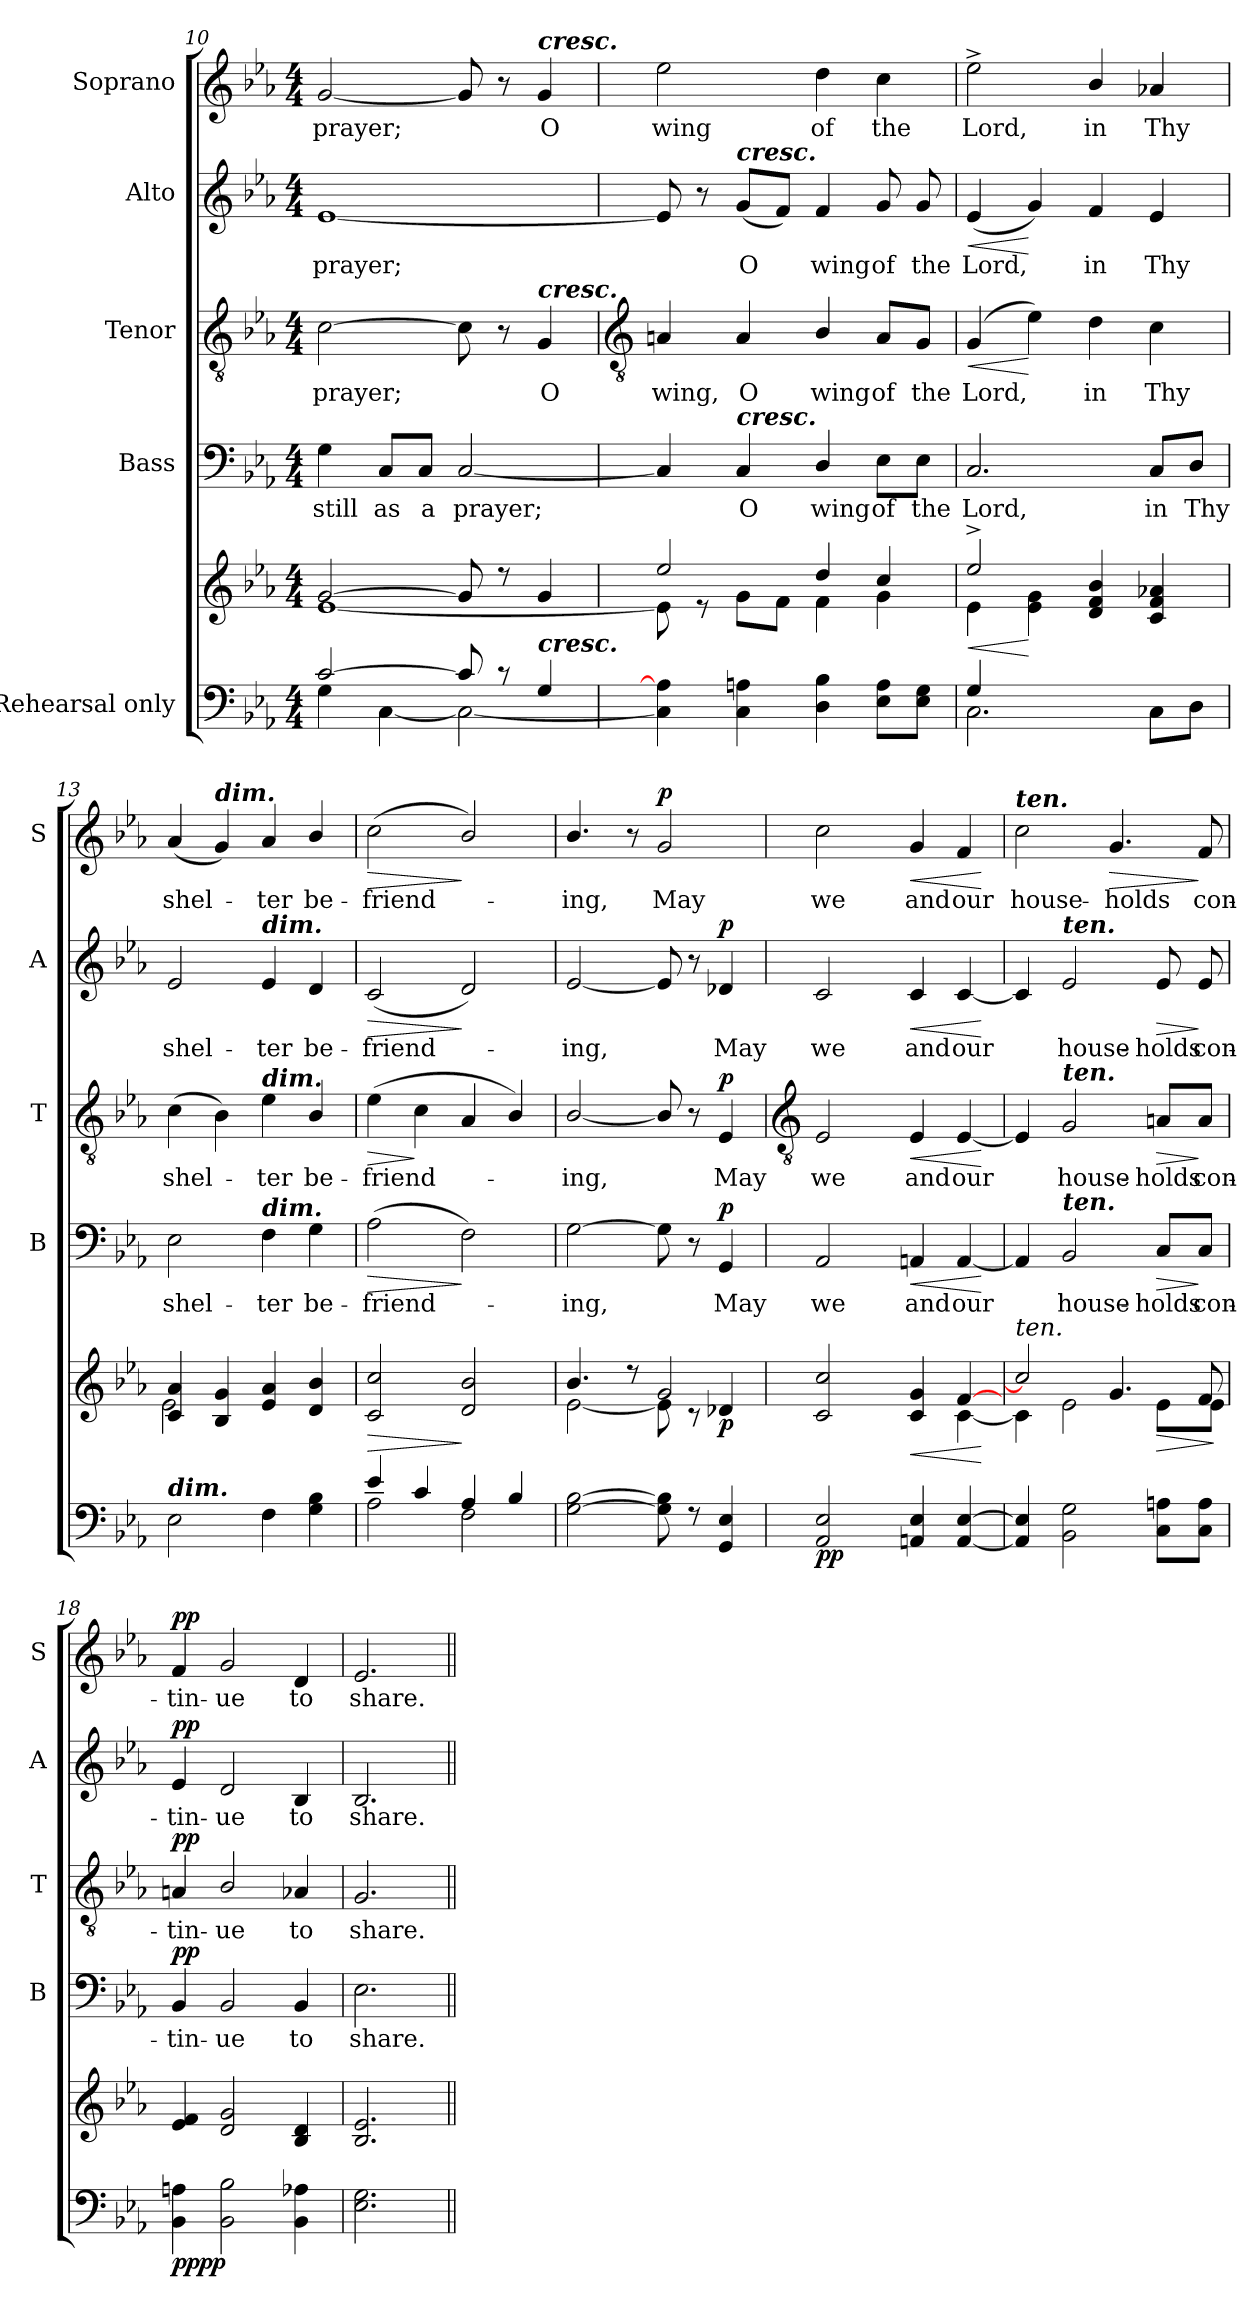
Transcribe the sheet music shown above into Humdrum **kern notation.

**kern	**kern	**dynam	**kern	**text	**dynam	**kern	**text	**dynam	**kern	**text	**dynam	**kern	**text	**dynam
*part5	*part5	*part5	*part4	*part4	*part4	*part3	*part3	*part3	*part2	*part2	*part2	*part1	*part1	*part1
*staff6	*staff5	*staff5/6	*staff4	*staff4	*staff4	*staff3	*staff3	*staff3	*staff2	*staff2	*staff2	*staff1	*staff1	*staff1
*I"Rehearsal only	*	*	*I"Bass	*	*	*I"Tenor	*	*	*I"Alto	*	*	*I"Soprano	*	*
*	*	*	*I'B	*	*	*I'T	*	*	*I'A	*	*	*I'S	*	*
*clefF4	*clefG2	*	*clefF4	*	*	*clefGv2	*	*	*clefG2	*	*	*clefG2	*	*
*k[b-e-a-]	*k[b-e-a-]	*	*k[b-e-a-]	*	*	*k[b-e-a-]	*	*	*k[b-e-a-]	*	*	*k[b-e-a-]	*	*
*E-:	*E-:	*	*E-:	*	*	*E-:	*	*	*E-:	*	*	*E-:	*	*
*M4/4	*M4/4	*	*M4/4	*	*	*M4/4	*	*	*M4/4	*	*	*M4/4	*	*
=10	=10	=10	=10	=10	=10	=10	=10	=10	=10	=10	=10	=10	=10	=10
*^	*^	*	*	*	*	*	*	*	*	*	*	*	*	*
!	!	!	!	!	!	!LO:LY:b	!	!	!LO:LY:b	!	!	!LO:LY:b	!	!	!LO:LY:b	!
[2c/	4G\	[2g/	[1e-\	.	4G\	still	.	[2c\	prayer;	.	[1e-	prayer;	.	[2g/	prayer;	.
!	!	!	!	!	!	!LO:LY:b	!	!	!	!	!	!	!	!	!	!
.	[4C\	.	.	.	8C/L	as	.	.	.	.	.	.	.	.	.	.
!	!	!	!	!	!	!LO:LY:b	!	!	!	!	!	!	!	!	!	!
.	.	.	.	.	8C/J	a	.	.	.	.	.	.	.	.	.	.
!	!	!	!	!	!	!LO:LY:b	!	!	!	!	!	!	!	!	!	!
8c/]	2C\_	8g/]	.	.	[2C/	prayer;	.	8c\]	.	.	.	.	.	8g/]	.	.
8r	.	8r	.	.	.	.	.	8r	.	.	.	.	.	8r	.	.
!	!	!	!	!	!	!	!	!	!	!	!	!	!	!LO:TX:a:Bi:t=cresc.	!	!
!	!	!	!	!	!	!	!	!LO:TX:a:Bi:t=cresc.	!	!	!	!	!	!	!	!
!LO:TX:a:Bi:t=cresc.	!	!	!	!	!	!	!	!	!	!	!	!	!	!	!	!
!	!	!	!	!	!	!	!	!	!LO:LY:b	!	!	!	!	!	!LO:LY:b	!
4G/	.	4g/	.	.	.	.	.	4G/	O	.	.	.	.	4g/	O	.
!!LO:LB:g=z
=11	=11	=11	=11	=11	=11	=11	=11	=11	=11	=11	=11	=11	=11	=11	=11	=11
*	*	*	*	*	*	*	*	*clefGv2	*	*	*	*	*	*	*	*
!	!	!	!	!	!	!	!	!	!LO:LY:b	!	!	!	!	!	!LO:LY:b	!
4C\] 4An\]	4ryy	2ee-/	8e-\]	.	4C/]	.	.	4An/	wing,	.	8e-/]	.	.	2ee-\	wing	.
.	.	.	8r	.	.	.	.	.	.	.	8r	.	.	.	.	.
!	!	!	!	!	!	!	!	!	!	!	!LO:TX:a:Bi:t=cresc.	!	!	!	!	!
!	!	!	!	!	!LO:TX:a:Bi:t=cresc.	!	!	!	!	!	!	!	!	!	!	!
!	!	!	!	!	!	!LO:LY:b	!	!	!LO:LY:b	!	!	!LO:LY:b	!	!	!	!
4C\ 4A\	4ryy	.	8g\L	.	4C/	O	.	4A/	O	.	(<8g/L	O	.	.	.	.
.	.	.	8f\J	.	.	.	.	.	.	.	8f/J)	.	.	.	.	.
!	!	!	!	!	!	!LO:LY:b	!	!	!LO:LY:b	!	!	!LO:LY:b	!	!	!LO:LY:b	!
4D\ 4B-\	4ryy	4dd/	4f\	.	4D/	wing	.	4B-/	wing	.	4f/	wing	.	4dd\	of	.
!	!	!	!	!	!	!LO:LY:b	!	!	!LO:LY:b	!	!	!LO:LY:b	!	!	!LO:LY:b	!
8E-\ 8A\L	4ryy	4cc/	4g\	.	8E-\L	of	.	8A/L	of	.	8g/	of	.	4cc\	the	.
!	!	!	!	!	!	!LO:LY:b	!	!	!LO:LY:b	!	!	!LO:LY:b	!	!	!	!
8E-\ 8G\J	.	.	.	.	8E-\J	the	.	8G/J	the	.	8g/	the	.	.	.	.
=12	=12	=12	=12	=12	=12	=12	=12	=12	=12	=12	=12	=12	=12	=12	=12	=12
!	!	!	!	!LO:HP:b	!	!LO:LY:b	!	!	!LO:LY:b	!LO:HP:b	!	!LO:LY:b	!LO:HP:b	!	!LO:LY:b	!
4G/	2.C\	2ee-^/	4e-\	<	2.C/	Lord,	.	(4G/	Lord,	<	(<4e-/	Lord,	<	2ee-^\	Lord,	.
4ryy	.	.	4e-\ 4g\	[	.	.	.	4e-\)	.	[	4g/)	.	[	.	.	.
!	!	!	!	!	!	!	!	!	!LO:LY:b	!	!	!LO:LY:b	!	!	!LO:LY:b	!
4ryy	.	4d/ 4f/ 4b-/	2ryy	.	.	.	.	4d\	in	.	4f/	in	.	4b-/	in	.
!	!	!	!	!	!	!LO:LY:b	!	!	!LO:LY:b	!	!	!LO:LY:b	!	!	!LO:LY:b	!
8ryy	8C\L	4c/ 4f/ 4a-X/	.	.	8C/L	in	.	4c\	Thy	.	4e-/	Thy	.	4a-X/	Thy	.
!	!	!	!	!	!	!LO:LY:b	!	!	!	!	!	!	!	!	!	!
8ryy	8D\J	.	.	.	8D/J	Thy	.	.	.	.	.	.	.	.	.	.
=13	=13	=13	=13	=13	=13	=13	=13	=13	=13	=13	=13	=13	=13	=13	=13	=13
!LO:TX:a:Bi:t=dim.	!	!	!	!	!	!	!	!	!	!	!	!	!	!	!	!
!	!	!	!	!	!	!LO:LY:b	!	!	!LO:LY:b	!	!	!LO:LY:b	!	!	!LO:LY:b	!
2E-\	4ryy	4c/ 4a-/	2e-\	.	2E-\	shel-	.	(>4c\	shel-	.	2e-/	shel-	.	(<4a-/	shel-	.
!	!	!	!	!	!	!	!	!	!	!	!	!	!	!LO:TX:a:Bi:t=dim.	!	!
.	4ryy	4B-/ 4g/	.	.	.	.	.	4B-\)	.	.	.	.	.	4g/)	.	.
!	!	!	!	!	!	!	!	!	!	!	!LO:TX:a:Bi:t=dim.	!	!	!	!	!
!	!	!	!	!	!	!	!	!LO:TX:a:Bi:t=dim.	!	!	!	!	!	!	!	!
!	!	!	!	!	!LO:TX:a:Bi:t=dim.	!	!	!	!	!	!	!	!	!	!	!
!	!	!	!	!	!	!LO:LY:b	!	!	!LO:LY:b	!	!	!LO:LY:b	!	!	!LO:LY:b	!
4F\	2ryy	4e-/ 4a-/	4ryy	.	4F\	-ter	.	4e-\	ter	.	4e-/	-ter	.	4a-/	ter	.
!	!	!	!	!	!	!LO:LY:b	!	!	!LO:LY:b	!	!	!LO:LY:b	!	!	!LO:LY:b	!
4G\ 4B-\	.	4d/ 4b-/	4ryy	.	4G\	be-	.	4B-/	be-	.	4d/	be-	.	4b-/	be-	.
=14	=14	=14	=14	=14	=14	=14	=14	=14	=14	=14	=14	=14	=14	=14	=14	=14
!	!	!	!	!LO:HP:b	!	!LO:LY:b	!LO:HP:b	!	!LO:LY:b	!LO:HP:b	!	!LO:LY:b	!LO:HP:b	!	!LO:LY:b	!LO:HP:b
4e-/	2A-\	2c/ 2cc/	4ryy	>	(>2A-\	-friend-	>	(>4e-\	-friend-	>	(<2c/	-friend-	>	(<2cc\	-friend-	>
4c/	.	.	4ryy	.	.	.	.	4c\	.	]	.	.	.	.	.	.
4A-/	2F\	2d/ 2b-/	4ryy	]	2F\)	.	]	4A-/	.	.	2d/)	.	]	2b-/)	.	]
4B-/	.	.	4ryy	.	.	.	.	4B-/)	.	.	.	.	.	.	.	.
=15	=15	=15	=15	=15	=15	=15	=15	=15	=15	=15	=15	=15	=15	=15	=15	=15
!	!	!	!	!	!	!LO:LY:b	!	!	!LO:LY:b	!	!	!LO:LY:b	!	!	!LO:LY:b	!
[2G\ [2B-\	1ryy	4.b-/	[2e-\	.	[2G\	ing,	.	[2B-/	ing,	.	[2e-/	ing,	.	4.b-/	ing,	.
.	.	8r	.	.	.	.	.	.	.	.	.	.	.	8r	.	.
!	!	!	!	!	!	!	!	!	!	!	!	!	!	!	!LO:LY:b	!LO:DY:b
8G\] 8B-\]	.	2g/	8e-\]	.	8G\]	.	.	8B-/]	.	.	8e-/]	.	.	2g/	May	p
8r	.	.	8r	.	8r	.	.	8r	.	.	8r	.	.	.	.	.
!	!	!	!	!LO:DY:b	!	!LO:LY:b	!LO:DY:b	!	!LO:LY:b	!LO:DY:b	!	!LO:LY:b	!LO:DY:b	!	!	!
4GG/ 4E-/	.	.	4d-X/	p	4GG/	May	p	4E-/	May	p	4d-X/	May	p	.	.	.
!!LO:LB:g=z
=16	=16	=16	=16	=16	=16	=16	=16	=16	=16	=16	=16	=16	=16	=16	=16	=16
*	*	*	*	*	*	*	*	*clefGv2	*	*	*	*	*	*	*	*
!	!	!	!	!LO:DY:b=2	!	!LO:LY:b	!	!	!LO:LY:b	!	!	!LO:LY:b	!	!	!LO:LY:b	!
!	!	!	!	!LO:DY:n=1:b	!	!	!	!	!	!	!	!	!	!	!	!
2AA-/ 2E-/	1ryy	2c/ 2cc/	4ryy	p p	2AA-/	we	.	2E-/	we	.	2c/	we	.	2cc\	we	.
.	.	.	4ryy	.	.	.	.	.	.	.	.	.	.	.	.	.
!	!	!	!	!LO:HP:b	!	!LO:LY:b	!LO:HP:b	!	!LO:LY:b	!LO:HP:b	!	!LO:LY:b	!LO:HP:b	!	!LO:LY:b	!LO:HP:b
4AAn/ 4E-/	.	4c/ 4g/	4ryy	<	4AAn/	and	<	4E-/	and	<	4c/	and	<	4g/	and	<
!	!	!	!	!	!	!LO:LY:b	!	!	!LO:LY:b	!	!	!LO:LY:b	!	!	!LO:LY:b	!
[4AA/ [4E-/	.	[4f/	[4c\	.	[4AA/	our	.	[4E-/	our	.	[4c/	our	.	4f/	our	.
*v	*v	*	*	*	*	*	*	*	*	*	*	*	*	*	*	*
*	*v	*v	*	*	*	*	*	*	*	*	*	*	*	*	*
.	.	[	.	.	[	.	.	[	.	.	[	.	.	[
=17	=17	=17	=17	=17	=17	=17	=17	=17	=17	=17	=17	=17	=17	=17
*^	*^	*	*	*	*	*	*	*	*	*	*	*	*	*
!	!	!	!	!	!	!	!	!	!	!	!	!	!	!LO:TX:a:Bi:t=ten.	!	!
!	!	!LO:TX:a:i:t=ten.	!	!	!	!	!	!	!	!	!	!	!	!	!	!
!	!	!	!	!	!	!	!	!	!	!	!	!	!	!	!LO:LY:b	!
4AA/] 4E-/]	1ryy	2cc/]	4c\]	.	4AA/]	.	.	4E-/]	.	.	4c/]	.	.	2cc\	house-	.
!	!	!	!	!	!	!	!	!	!	!	!LO:TX:a:Bi:t=ten.	!	!	!	!	!
!	!	!	!	!	!	!	!	!LO:TX:a:Bi:t=ten.	!	!	!	!	!	!	!	!
!	!	!	!	!	!LO:TX:a:Bi:t=ten.	!	!	!	!	!	!	!	!	!	!	!
!	!	!	!	!	!	!LO:LY:b	!	!	!LO:LY:b	!	!	!LO:LY:b	!	!	!	!
2BB-\ 2G\	.	.	2e-\	.	2BB-/	house-	.	2G/	house-	.	2e-/	house-	.	.	.	.
!	!	!	!	!	!	!	!	!	!	!	!	!	!	!	!LO:LY:b	!LO:HP:b
.	.	4.g/	.	.	.	.	.	.	.	.	.	.	.	4.g/	-holds	>
!	!	!	!	!LO:HP:b	!	!LO:LY:b	!LO:HP:b	!	!LO:LY:b	!LO:HP:b	!	!LO:LY:b	!LO:HP:b	!	!	!
8C\ 8An\L	.	.	8e-\L	>	8C/L	-holds	>	8An/L	-holds	>	8e-/	-holds	>	.	.	.
!	!	!	!	!	!	!LO:LY:b	!	!	!LO:LY:b	!	!	!LO:LY:b	!	!	!LO:LY:b	!
8C\ 8A\J	.	8f/	8e-\J	.	8C/J	con-	]	8A/J	con-	]	8e-/	con-	]	8f/	con-	]
*v	*v	*	*	*	*	*	*	*	*	*	*	*	*	*	*	*
*	*v	*v	*	*	*	*	*	*	*	*	*	*	*	*	*
.	.	]	.	.	.	.	.	.	.	.	.	.	.	.
=18	=18	=18	=18	=18	=18	=18	=18	=18	=18	=18	=18	=18	=18	=18
*^	*^	*	*	*	*	*	*	*	*	*	*	*	*	*
!	!	!	!	!LO:DY:b=2	!	!LO:LY:b	!	!	!LO:LY:b	!	!	!LO:LY:b	!	!	!LO:LY:b	!
!	!	!	!	!LO:DY:n=1:b	!	!	!LO:DY:b	!	!	!LO:DY:b	!	!	!LO:DY:b	!	!	!LO:DY:b
4BB-\ 4An\	1ryy	4e-/ 4f/	1ryy	pp pp	4BB-/	tin-	pp	4An/	tin-	pp	4e-/	tin-	pp	4f/	tin-	pp
!	!	!	!	!	!	!LO:LY:b	!	!	!LO:LY:b	!	!	!LO:LY:b	!	!	!LO:LY:b	!
2BB-\ 2B-\	.	2d/ 2g/	.	.	2BB-/	-ue	.	2B-/	-ue	.	2d/	-ue	.	2g/	-ue	.
!	!	!	!	!	!	!LO:LY:b	!	!	!LO:LY:b	!	!	!LO:LY:b	!	!	!LO:LY:b	!
4BB-\ 4A-X\	.	4B-/ 4d/	.	.	4BB-/	to	.	4A-X/	to	.	4B-/	to	.	4d/	to	.
=19	=19	=19	=19	=19	=19	=19	=19	=19	=19	=19	=19	=19	=19	=19	=19	=19
!	!	!	!	!	!	!LO:LY:b	!	!	!LO:LY:b	!	!	!LO:LY:b	!	!	!LO:LY:b	!
2.E-\ 2.G\	2.ryy	2.B-/ 2.e-/	2.ryy	.	2.E-\	share.	.	2.G/	share.	.	2.B-/	share.	.	2.e-/	share.	.
*v	*v	*	*	*	*	*	*	*	*	*	*	*	*	*	*	*
*	*v	*v	*	*	*	*	*	*	*	*	*	*	*	*	*
=||	=||	=||	=||	=||	=||	=||	=||	=||	=||	=||	=||	=||	=||	=||
*-	*-	*-	*-	*-	*-	*-	*-	*-	*-	*-	*-	*-	*-	*-
